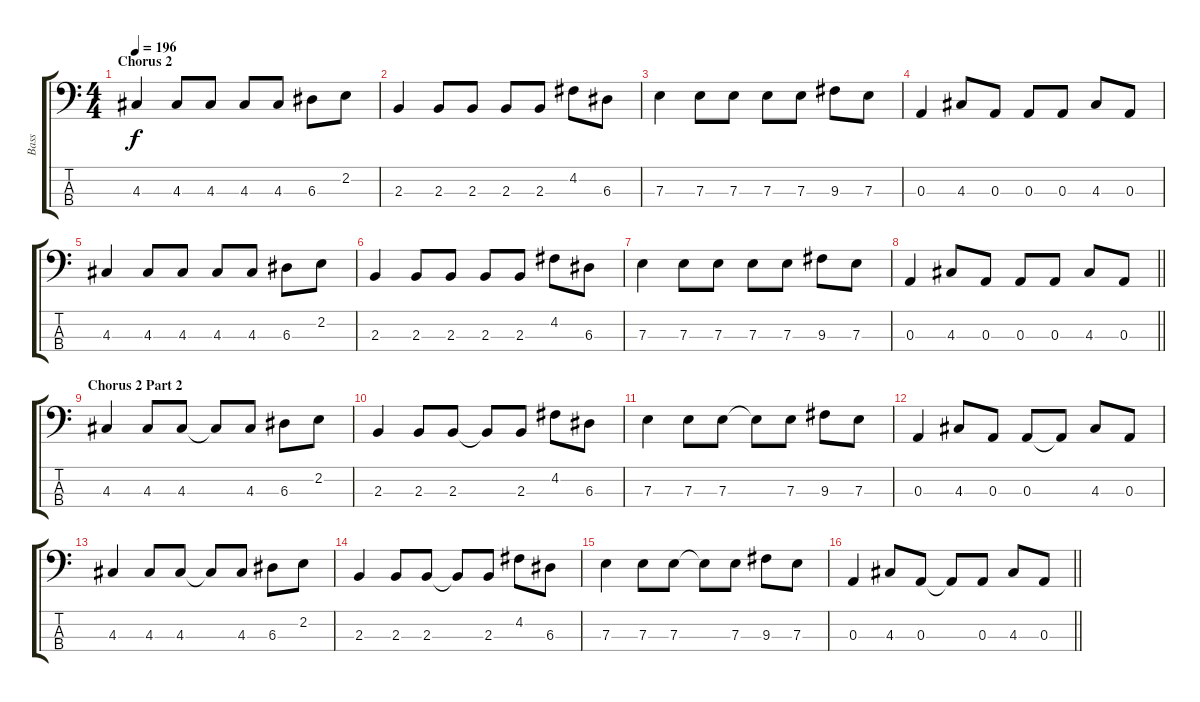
\track ("Bass" "Bass") {instrument electricbasspick}
\staff {score tabs}
\tuning (G2 D2 A1 E1) {hide}
\ts (4 4)
\section ("" "Chorus 2")
\tempo 196
\clef f4
\ks c
4.3.4{dy f} 4.3.8 4.3.8 4.3.8 4.3.8 6.3.8 2.2.8 |
2.3.4 2.3.8 2.3.8 2.3.8 2.3.8 4.2.8 6.3.8 |
7.3.4 7.3.8 7.3.8 7.3.8 7.3.8 9.3.8 7.3.8 |
0.3.4 4.3.8 0.3.8 0.3.8 0.3.8 4.3.8 0.3.8 |
4.3.4 4.3.8 4.3.8 4.3.8 4.3.8 6.3.8 2.2.8 |
2.3.4 2.3.8 2.3.8 2.3.8 2.3.8 4.2.8 6.3.8 |
7.3.4 7.3.8 7.3.8 7.3.8 7.3.8 9.3.8 7.3.8 |
\barLineRight lightlight
0.3.4 4.3.8 0.3.8 0.3.8 0.3.8 4.3.8 0.3.8 |
\section ("" "Chorus 2 Part 2")
4.3.4 4.3.8 4.3.8 4.3{t}.8 4.3.8 6.3.8 2.2.8 |
2.3.4 2.3.8 2.3.8 2.3{t}.8 2.3.8 4.2.8 6.3.8 |
7.3.4 7.3.8 7.3.8 7.3{t}.8 7.3.8 9.3.8 7.3.8 |
0.3.4 4.3.8 0.3.8 0.3.8 0.3{t}.8 4.3.8 0.3.8 |
4.3.4 4.3.8 4.3.8 4.3{t}.8 4.3.8 6.3.8 2.2.8 |
2.3.4 2.3.8 2.3.8 2.3{t}.8 2.3.8 4.2.8 6.3.8 |
7.3.4 7.3.8 7.3.8 7.3{t}.8 7.3.8 9.3.8 7.3.8 |
\barLineRight lightlight
0.3.4 4.3.8 0.3.8 0.3{t}.8 0.3.8 4.3.8 0.3.8
